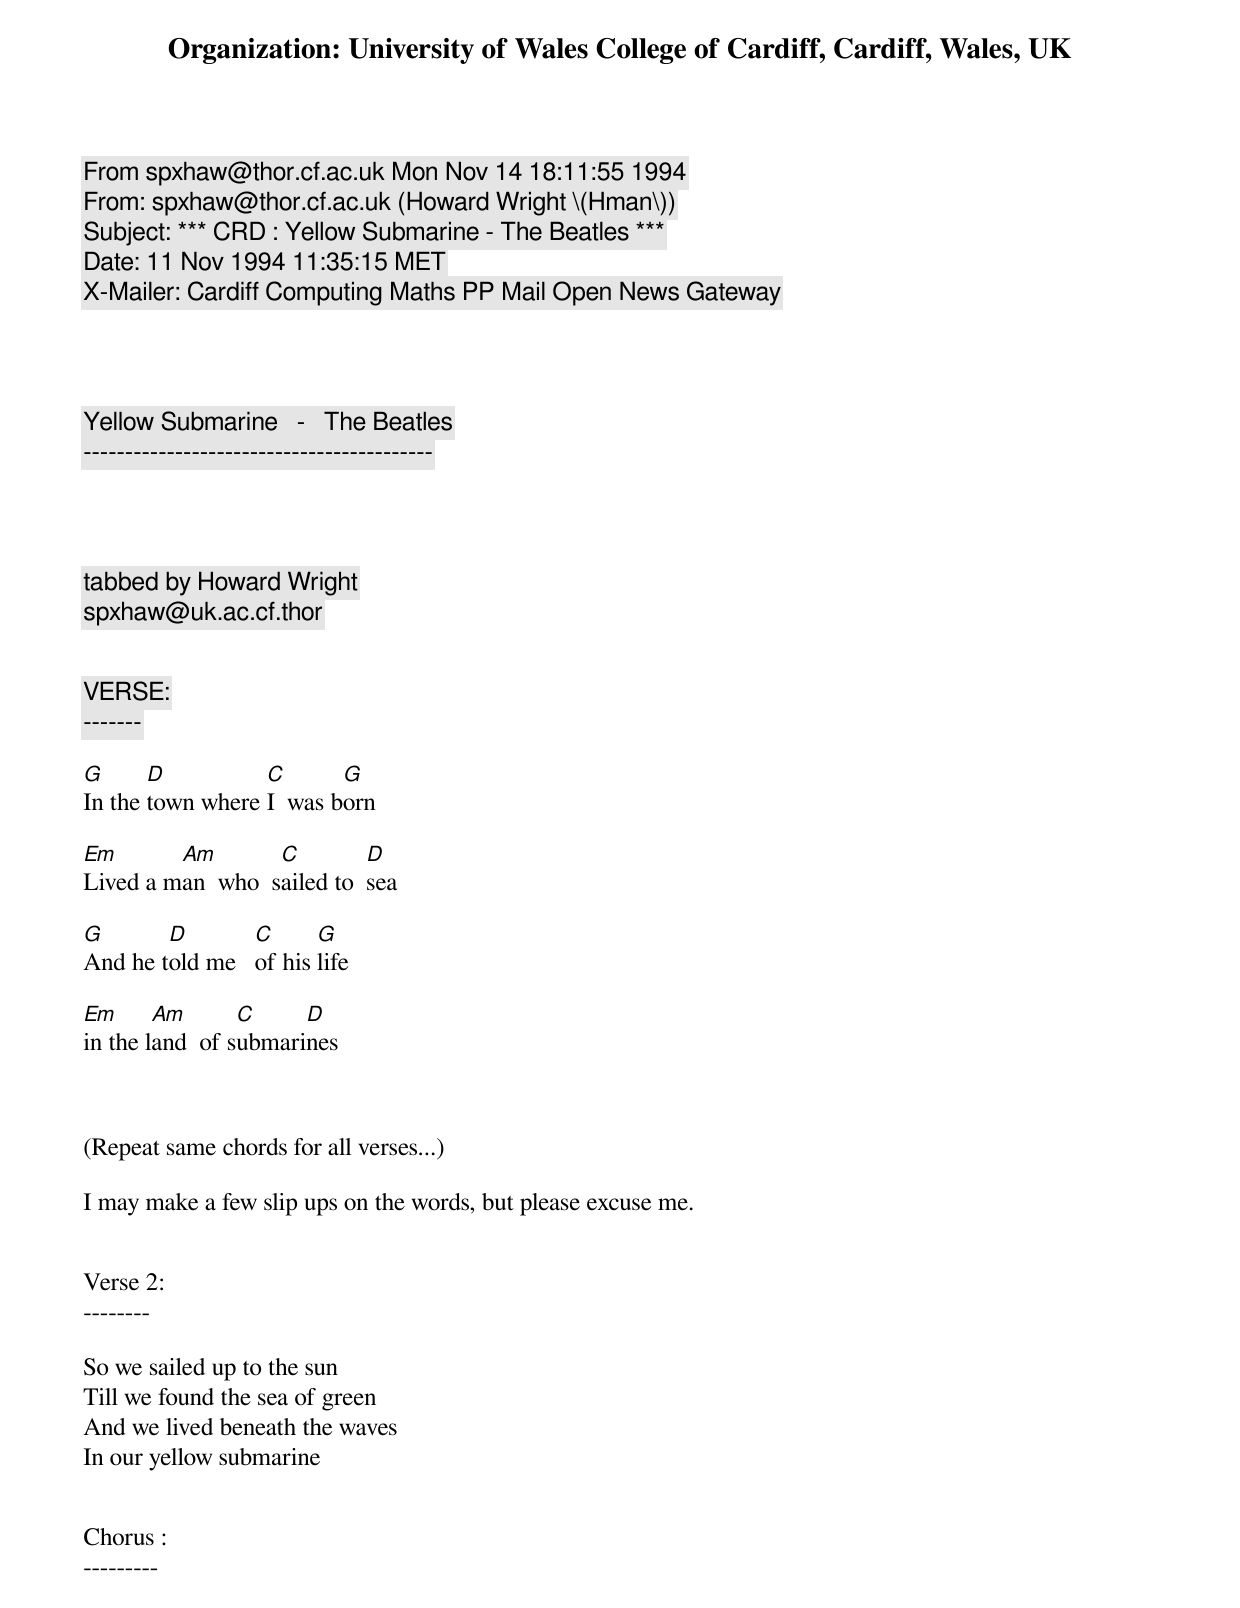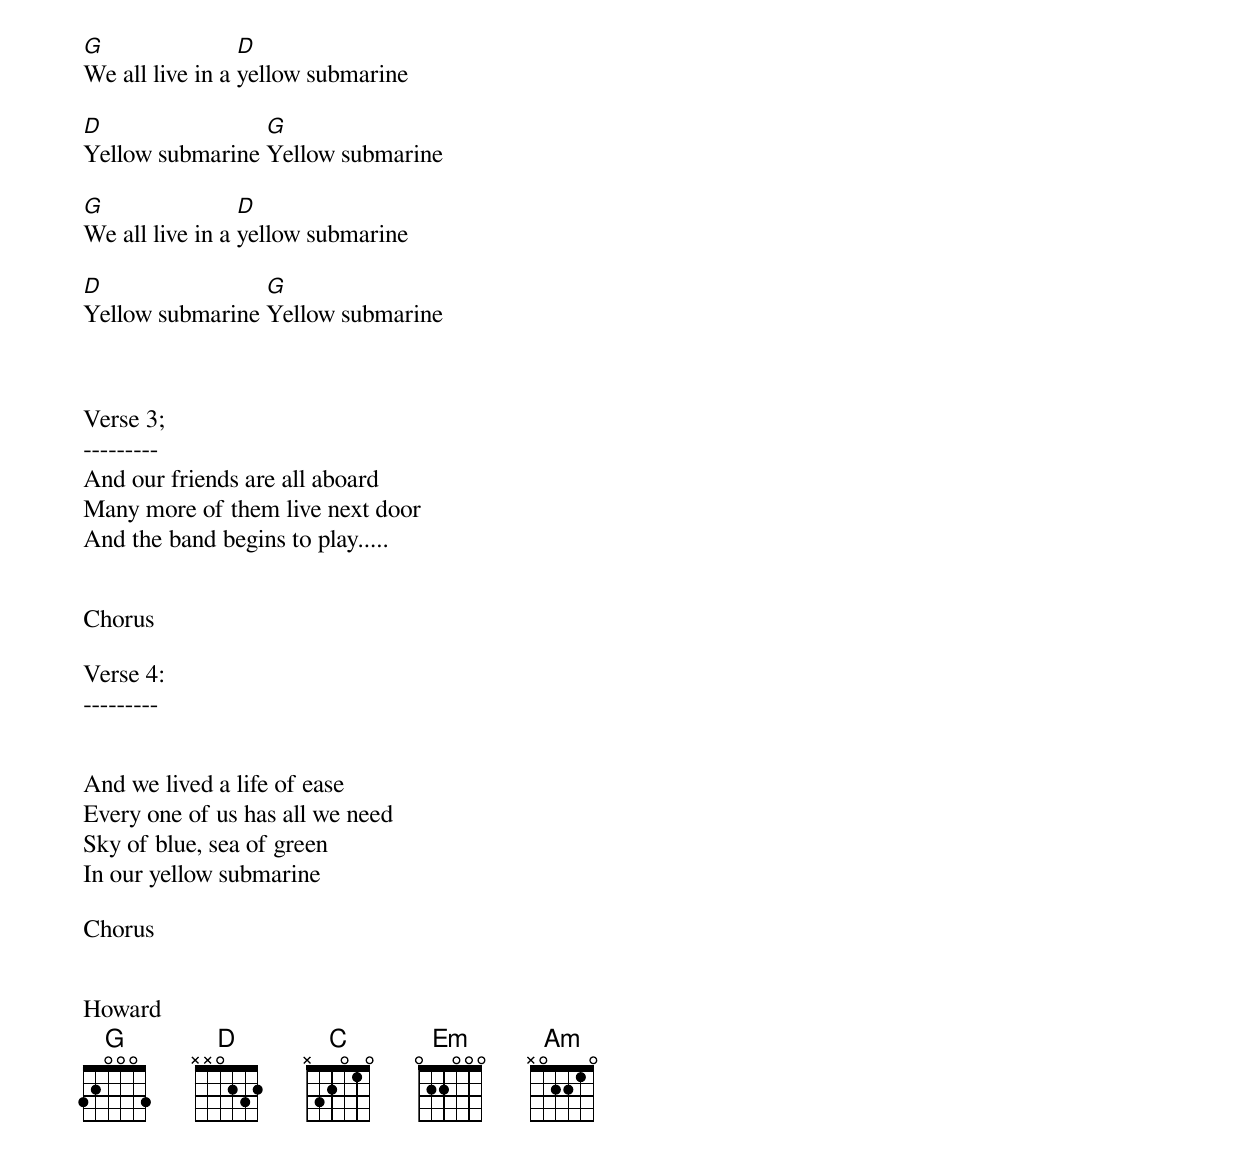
From spxhaw@thor.cf.ac.uk Mon Nov 14 18:11:55 1994
From: spxhaw@thor.cf.ac.uk (Howard Wright \(Hman\))
Subject: *** CRD : Yellow Submarine - The Beatles ***
Organization: University of Wales College of Cardiff, Cardiff, Wales, UK
Date: 11 Nov 1994 11:35:15 MET
X-Mailer: Cardiff Computing Maths PP Mail Open News Gateway




               Yellow Submarine   -   The Beatles
            ------------------------------------------




                                 tabbed by Howard Wright
                                 spxhaw@uk.ac.cf.thor


VERSE:
-------

G      D          C       G
In the town where I  was born

Em       Am        C         D
Lived a man  who  sailed to  sea

G       D        C      G
And he told me   of his life

Em      Am       C     D
in the land  of submarines



(Repeat same chords for all verses...)

I may make a few slip ups on the words, but please excuse me.


Verse 2:
--------

So we sailed up to the sun
Till we found the sea of green
And we lived beneath the waves
In our yellow submarine


Chorus :
---------

G                D
We all live in a yellow submarine

D                G
Yellow submarine Yellow submarine

G                D
We all live in a yellow submarine

D                G
Yellow submarine Yellow submarine



Verse 3;
---------
And our friends are all aboard
Many more of them live next door
And the band begins to play.....


Chorus

Verse 4:
---------


And we lived a life of ease
Every one of us has all we need
Sky of blue, sea of green
In our yellow submarine

Chorus


Howard
